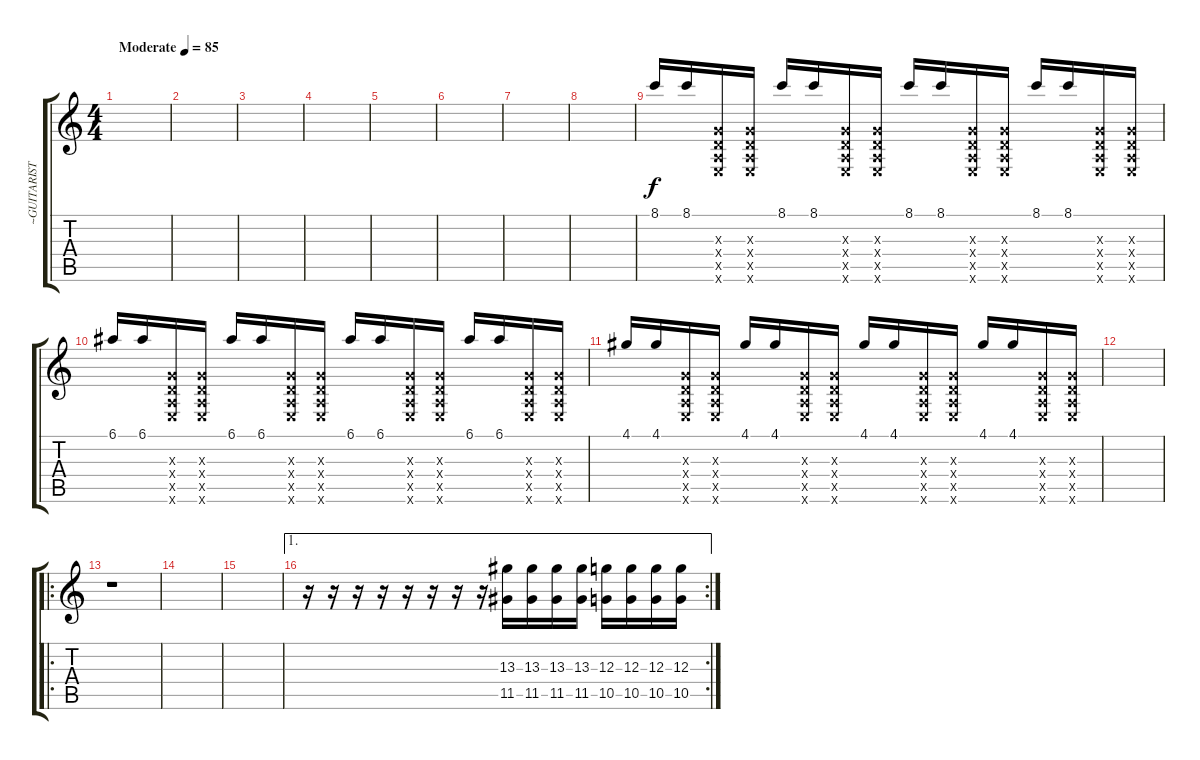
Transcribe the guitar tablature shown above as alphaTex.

\track ("~GUITARIST LEAD~" "~GUITARIST") {instrument distortionguitar}
\staff {score tabs}
\tuning (E4 B3 G3 D3 A2 E2) {hide}
\ts (4 4)
\tempo (85 "Moderate")
\clef g2
\ks c
|
|
|
|
|
|
|
|
8.1.16 8.1.16 (0.3{x} 0.4{x} 0.5{x} 0.6{x}).16 (0.3{x} 0.4{x} 0.5{x} 0.6{x}).16 8.1.16 8.1.16 (0.3{x} 0.4{x} 0.5{x} 0.6{x}).16 (0.3{x} 0.4{x} 0.5{x} 0.6{x}).16 8.1.16 8.1.16 (0.3{x} 0.4{x} 0.5{x} 0.6{x}).16 (0.3{x} 0.4{x} 0.5{x} 0.6{x}).16 8.1.16 8.1.16 (0.3{x} 0.4{x} 0.5{x} 0.6{x}).16 (0.3{x} 0.4{x} 0.5{x} 0.6{x}).16 |
6.1.16 6.1.16 (0.3{x} 0.4{x} 0.5{x} 0.6{x}).16 (0.3{x} 0.4{x} 0.5{x} 0.6{x}).16 6.1.16 6.1.16 (0.3{x} 0.4{x} 0.5{x} 0.6{x}).16 (0.3{x} 0.4{x} 0.5{x} 0.6{x}).16 6.1.16 6.1.16 (0.3{x} 0.4{x} 0.5{x} 0.6{x}).16 (0.3{x} 0.4{x} 0.5{x} 0.6{x}).16 6.1.16 6.1.16 (0.3{x} 0.4{x} 0.5{x} 0.6{x}).16 (0.3{x} 0.4{x} 0.5{x} 0.6{x}).16 |
4.1.16 4.1.16 (0.3{x} 0.4{x} 0.5{x} 0.6{x}).16 (0.3{x} 0.4{x} 0.5{x} 0.6{x}).16 4.1.16 4.1.16 (0.3{x} 0.4{x} 0.5{x} 0.6{x}).16 (0.3{x} 0.4{x} 0.5{x} 0.6{x}).16 4.1.16 4.1.16 (0.3{x} 0.4{x} 0.5{x} 0.6{x}).16 (0.3{x} 0.4{x} 0.5{x} 0.6{x}).16 4.1.16 4.1.16 (0.3{x} 0.4{x} 0.5{x} 0.6{x}).16 (0.3{x} 0.4{x} 0.5{x} 0.6{x}).16 |
|
\ro
r.1 |
|
|
\ae 1
\rc 2
r.16 r.16 r.16 r.16 r.16 r.16 r.16 r.16 (13.3 11.5).16 (13.3 11.5).16 (13.3 11.5).16 (13.3 11.5).16 (12.3 10.5).16 (12.3 10.5).16 (12.3 10.5).16 (12.3 10.5).16
